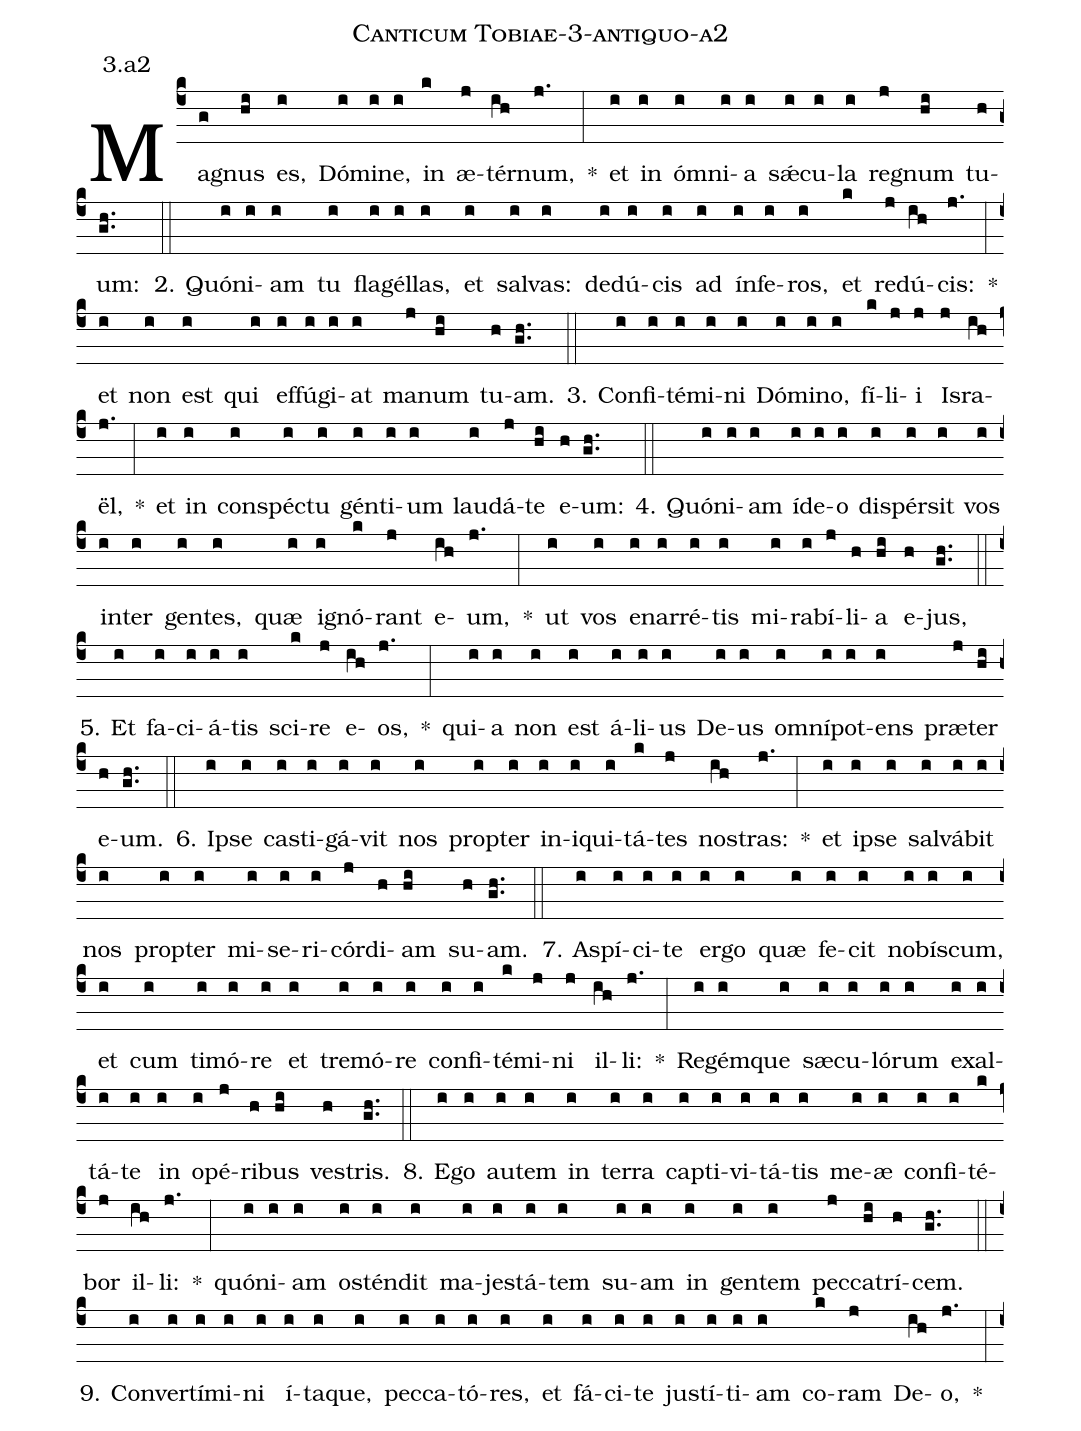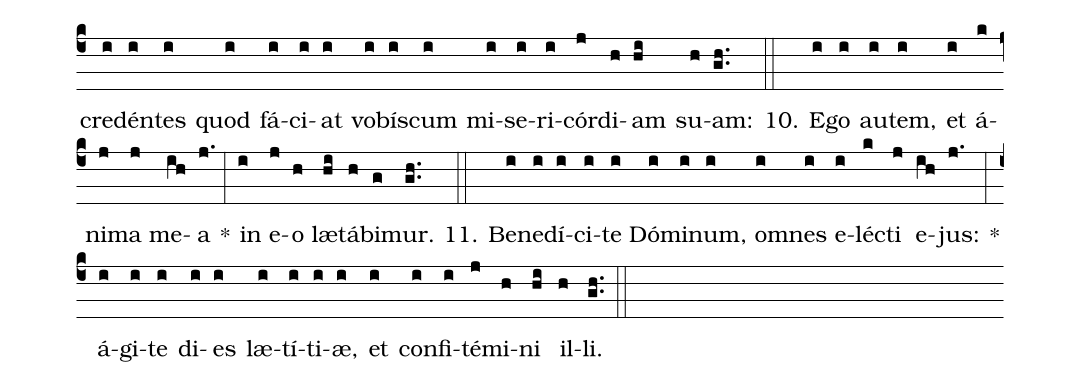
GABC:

name: Canticum Tobiae-3-antiquo-a2;
annotation: 3.a2;
%%
(c4)Ma(g)gnus(hi) es,(i) Dó(i)mi(i)ne,(i) in(k) æ(j)tér(ih)num,(j.) *(:) et(i) in(i) óm(i)ni(i)a(i) sǽ(i)cu(i)la(i) re(j)gnum(hi) tu(h)um:(gh..) (::)
2. Quón(i)i(i)am(i) tu(i) fla(i)gél(i)las,(i) et(i) sal(i)vas:(i) de(i)dú(i)cis(i) ad(i) ín(i)fe(i)ros,(i) et(k) re(j)dú(ih)cis:(j.) *(:) et(i) non(i) est(i) qui(i) ef(i)fú(i)gi(i)at(i) ma(j)num(hi) tu(h)am.(gh..) (::)
3. Con(i)fi(i)té(i)mi(i)ni(i) Dó(i)mi(i)no,(i) fí(k)li(j)i(j) Is(j)ra(ih)ël,(j.) *(:) et(i) in(i) con(i)spéc(i)tu(i) gén(i)ti(i)um(i) lau(i)dá(j)te(hi) e(h)um:(gh..) (::)
4. Quón(i)i(i)am(i) íd(i)e(i)o(i) di(i)spér(i)sit(i) vos(i) in(i)ter(i) gen(i)tes,(i) quæ(i) i(i)gnó(k)rant(j) e(ih)um,(j.) *(:) ut(i) vos(i) e(i)nar(i)ré(i)tis(i) mi(i)ra(i)bí(j)li(h)a(hi) e(h)jus,(gh..) (::)
5. Et(i) fa(i)ci(i)á(i)tis(i) sci(k)re(j) e(ih)os,(j.) *(:) qui(i)a(i) non(i) est(i) á(i)li(i)us(i) De(i)us(i) om(i)ní(i)pot(i)ens(i) præ(j)ter(hi) e(h)um.(gh..) (::)
6. Ip(i)se(i) cas(i)ti(i)gá(i)vit(i) nos(i) prop(i)ter(i) in(i)i(i)qui(i)tá(k)tes(j) nos(ih)tras:(j.) *(:) et(i) ip(i)se(i) sal(i)vá(i)bit(i) nos(i) prop(i)ter(i) mi(i)se(i)ri(i)cór(j)di(h)am(hi) su(h)am.(gh..) (::)
7. A(i)spí(i)ci(i)te(i) er(i)go(i) quæ(i) fe(i)cit(i) no(i)bís(i)cum,(i) et(i) cum(i) ti(i)mó(i)re(i) et(i) tre(i)mó(i)re(i) con(i)fi(i)té(k)mi(j)ni(j) il(ih)li:(j.) *(:) Re(i)gém(i)que(i) sæ(i)cu(i)ló(i)rum(i) ex(i)al(i)tá(i)te(i) in(i) o(i)pé(j)ri(h)bus(hi) ves(h)tris.(gh..) (::)
8. E(i)go(i) au(i)tem(i) in(i) ter(i)ra(i) cap(i)ti(i)vi(i)tá(i)tis(i) me(i)æ(i) con(i)fi(i)té(k)bor(j) il(ih)li:(j.) *(:) quón(i)i(i)am(i) os(i)tén(i)dit(i) ma(i)jes(i)tá(i)tem(i) su(i)am(i) in(i) gen(i)tem(i) pec(j)ca(hi)trí(h)cem.(gh..) (::)
9. Con(i)ver(i)tí(i)mi(i)ni(i) í(i)ta(i)que,(i) pec(i)ca(i)tó(i)res,(i) et(i) fá(i)ci(i)te(i) jus(i)tí(i)ti(i)am(i) co(k)ram(j) De(ih)o,(j.) *(:) cre(i)dén(i)tes(i) quod(i) fá(i)ci(i)at(i) vo(i)bís(i)cum(i) mi(i)se(i)ri(i)cór(j)di(h)am(hi) su(h)am:(gh..) (::)
10. E(i)go(i) au(i)tem,(i) et(i) á(k)ni(j)ma(j) me(ih)a(j.) *(:) in(i) e(j)o(h) læ(hi)tá(h)bi(g)mur.(gh..) (::)
11. Be(i)ne(i)dí(i)ci(i)te(i) Dó(i)mi(i)num,(i) om(i)nes(i) e(i)léc(k)ti(j) e(ih)jus:(j.) *(:) á(i)gi(i)te(i) di(i)es(i) læ(i)tí(i)ti(i)æ,(i) et(i) con(i)fi(i)té(j)mi(h)ni(hi) il(h)li.(gh..) (::)
